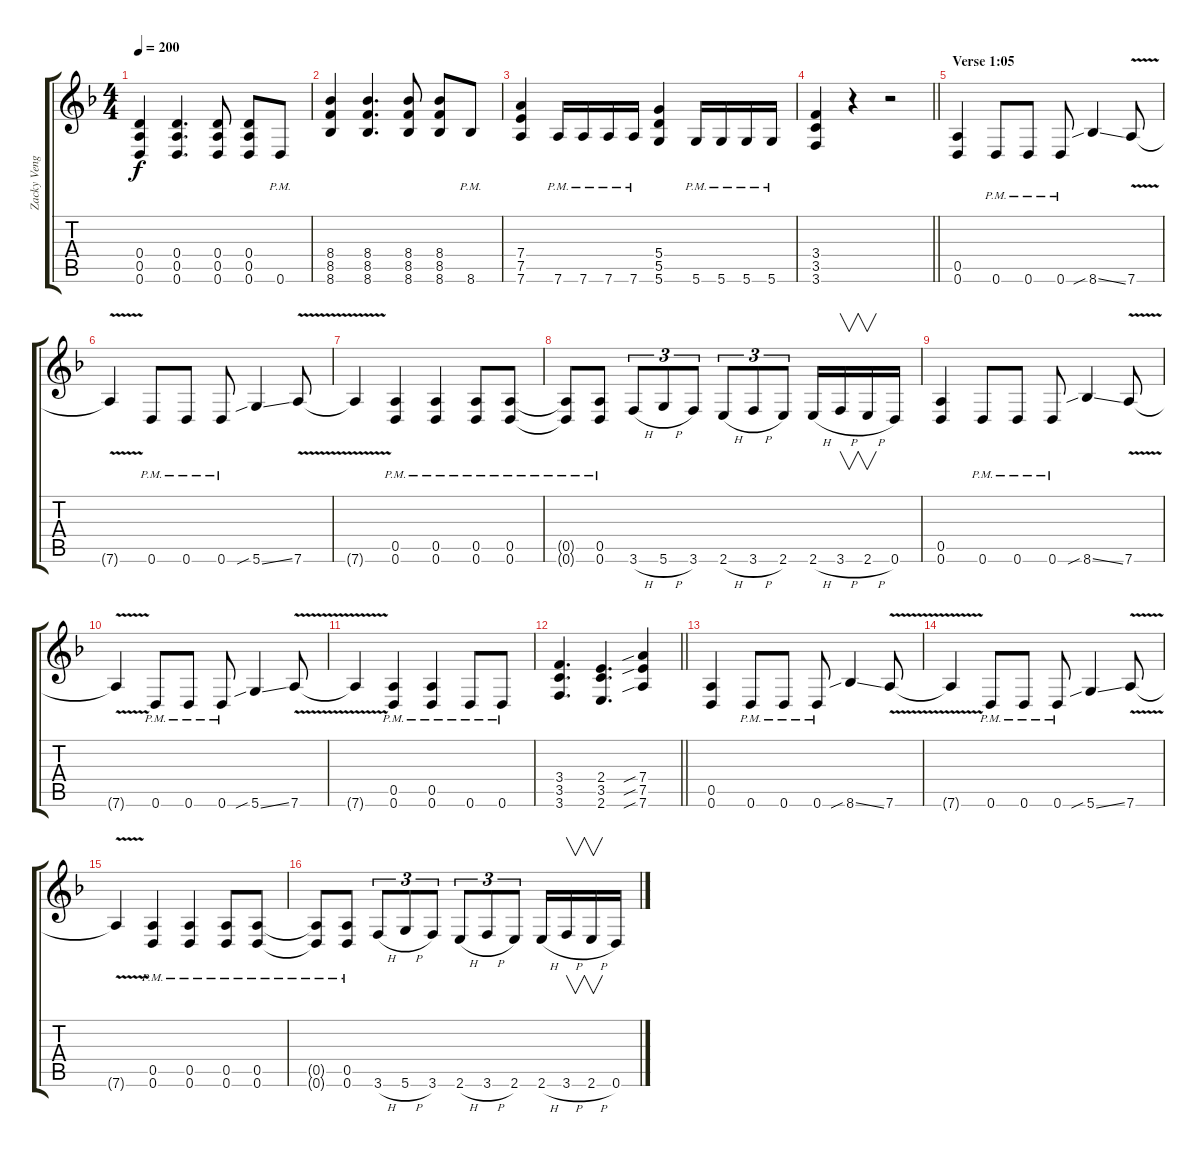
\track ("Zacky Vengeance (Rhythm) II" "Zacky Veng") {instrument distortionguitar}
\staff {score tabs}
\tuning (E4 B3 G3 D3 A2 D2) {hide}
\ts (4 4)
\tempo 200
\clef g2
\ks f
(0.4 0.5 0.6).4{dy f} (0.4 0.5 0.6).4{d} (0.4 0.5 0.6).8 (0.4 0.5 0.6).8 0.6{pm}.8 |
(8.4 8.5 8.6).4 (8.4 8.5 8.6).4{d} (8.4 8.5 8.6).8 (8.4 8.5 8.6).8 8.6{pm}.8 |
(7.4 7.5 7.6).4 7.6{pm}.16 7.6{pm}.16 7.6{pm}.16 7.6{pm}.16 (5.4 5.5 5.6).4 5.6{pm}.16 5.6{pm}.16 5.6{pm}.16 5.6{pm}.16 |
\barLineRight lightlight
(3.4 3.5 3.6).4 r.4 r.2 |
\section ("" "Verse 1:05")
(0.5 0.6).4 0.6{pm}.8 0.6{pm}.8 0.6{pm}.8 8.6{sib ss}.4 7.6{v}.8 |
7.6{v t}.4 0.6{pm}.8 0.6{pm}.8 0.6{pm}.8 5.6{sib ss}.4 7.6{v}.8 |
7.6{v t}.4 (0.5{pm} 0.6{pm}).4 (0.5{pm} 0.6{pm}).4 (0.5{pm} 0.6{pm}).8 (0.5{pm} 0.6{pm}).8 |
(0.5{pm t} 0.6{pm t}).8 (0.5{pm} 0.6{pm}).8 3.6{h}.8{tu (3 2)} 5.6{h}.8{tu (3 2)} 3.6.8{tu (3 2)} 2.6{h}.8{tu (3 2)} 3.6{h}.8{tu (3 2)} 2.6.8{tu (3 2)} 2.6{h}.16 3.6{h}.16{v} 2.6{h}.16{v} 0.6.16 |
(0.5 0.6).4 0.6{pm}.8 0.6{pm}.8 0.6{pm}.8 8.6{sib ss}.4 7.6{v}.8 |
7.6{v t}.4 0.6{pm}.8 0.6{pm}.8 0.6{pm}.8 5.6{sib ss}.4 7.6{v}.8 |
7.6{v t}.4 (0.5{pm} 0.6{pm}).4 (0.5{pm} 0.6{pm}).4 0.6{pm}.8 0.6{pm}.8 |
\barLineRight lightlight
(3.4 3.5 3.6).4{d} (2.4 3.5 2.6).4{d} (7.4{sib} 7.5{sib} 7.6{sib}).4 |
\section ("" "")
(0.5 0.6).4 0.6{pm}.8 0.6{pm}.8 0.6{pm}.8 8.6{sib ss}.4 7.6{v}.8 |
7.6{v t}.4 0.6{pm}.8 0.6{pm}.8 0.6{pm}.8 5.6{sib ss}.4 7.6{v}.8 |
7.6{v t}.4 (0.5{pm} 0.6{pm}).4 (0.5{pm} 0.6{pm}).4 (0.5{pm} 0.6{pm}).8 (0.5{pm} 0.6{pm}).8 |
(0.5{pm t} 0.6{pm t}).8 (0.5{pm} 0.6{pm}).8 3.6{h}.8{tu (3 2)} 5.6{h}.8{tu (3 2)} 3.6.8{tu (3 2)} 2.6{h}.8{tu (3 2)} 3.6{h}.8{tu (3 2)} 2.6.8{tu (3 2)} 2.6{h}.16 3.6{h}.16{v} 2.6{h}.16{v} 0.6.16
